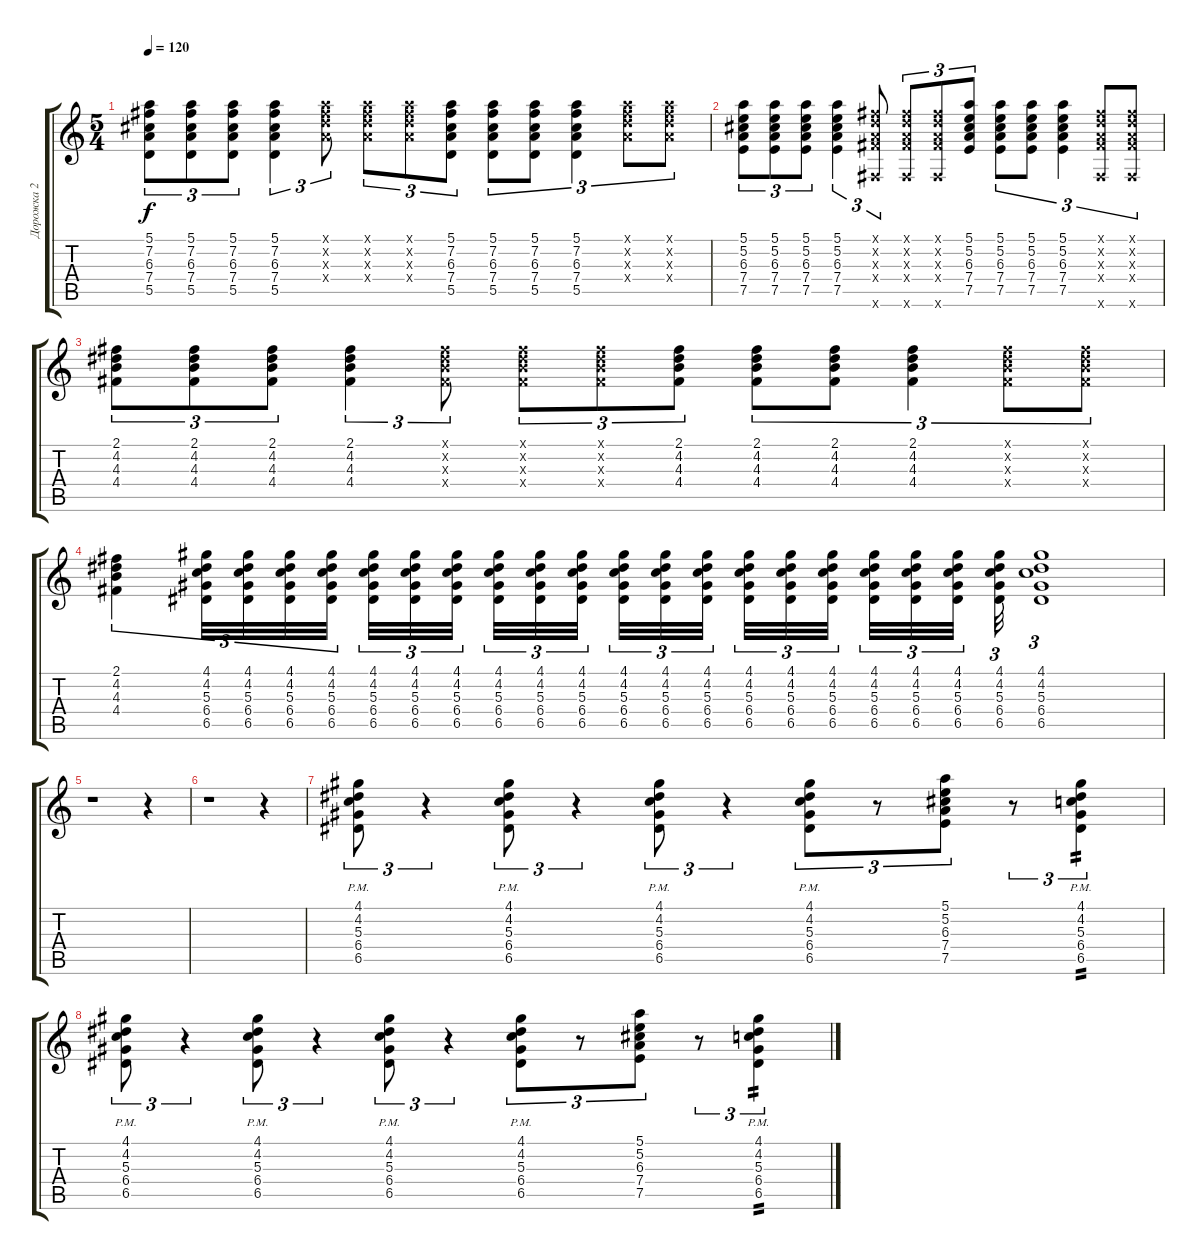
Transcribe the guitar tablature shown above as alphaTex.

\track ("Дорожка 2" "Дорожка 2") {instrument acousticguitarsteel}
\staff {score tabs}
\tuning (E4 B3 G3 D3 A2 E2) {hide}
\ts (5 4)
\tempo 120
\clef g2
\ks c
(5.1 7.2 6.3 7.4 5.5).8{tu (3 2) dy f} (5.1 7.2 6.3 7.4 5.5).8{tu (3 2)} (5.1 7.2 6.3 7.4 5.5).8{tu (3 2)} (5.1 7.2 6.3 7.4 5.5).4{tu (3 2)} (5.1{x} 7.2{x} 7.3{x} 7.4{x}).8{tu (3 2)} (5.1{x} 7.2{x} 7.3{x} 7.4{x}).8{tu (3 2)} (5.1{x} 7.2{x} 7.3{x} 7.4{x}).8{tu (3 2)} (5.1 7.2 6.3 7.4 5.5).8{tu (3 2)} (5.1 7.2 6.3 7.4 5.5).8{tu (3 2)} (5.1 7.2 6.3 7.4 5.5).8{tu (3 2)} (5.1 7.2 6.3 7.4 5.5).4{tu (3 2)} (5.1{x} 7.2{x} 7.3{x} 7.4{x}).8{tu (3 2)} (5.1{x} 7.2{x} 7.3{x} 7.4{x}).8{tu (3 2)} |
(5.1 5.2 6.3 7.4 7.5).8{tu (3 2)} (5.1 5.2 6.3 7.4 7.5).8{tu (3 2)} (5.1 5.2 6.3 7.4 7.5).8{tu (3 2)} (5.1 5.2 6.3 7.4 7.5).4{tu (3 2)} (2.1{x} 3.2{x} 2.3{x} 4.4{x} 2.6{x}).8{tu (3 2)} (2.1{x} 3.2{x} 2.3{x} 4.4{x} 2.6{x}).8{tu (3 2)} (2.1{x} 3.2{x} 2.3{x} 4.4{x} 2.6{x}).8{tu (3 2)} (5.1 5.2 6.3 7.4 7.5).8{tu (3 2)} (5.1 5.2 6.3 7.4 7.5).8{tu (3 2)} (5.1 5.2 6.3 7.4 7.5).8{tu (3 2)} (5.1 5.2 6.3 7.4 7.5).4{tu (3 2)} (2.1{x} 3.2{x} 2.3{x} 4.4{x} 2.6{x}).8{tu (3 2)} (2.1{x} 3.2{x} 2.3{x} 4.4{x} 2.6{x}).8{tu (3 2)} |
(2.1 4.2 4.3 4.4).8{tu (3 2)} (2.1 4.2 4.3 4.4).8{tu (3 2)} (2.1 4.2 4.3 4.4).8{tu (3 2)} (2.1 4.2 4.3 4.4).4{tu (3 2)} (2.1{x} 4.2{x} 4.3{x} 4.4{x}).8{tu (3 2)} (2.1{x} 4.2{x} 4.3{x} 4.4{x}).8{tu (3 2)} (2.1{x} 4.2{x} 4.3{x} 4.4{x}).8{tu (3 2)} (2.1 4.2 4.3 4.4).8{tu (3 2)} (2.1 4.2 4.3 4.4).8{tu (3 2)} (2.1 4.2 4.3 4.4).8{tu (3 2)} (2.1 4.2 4.3 4.4).4{tu (3 2)} (2.1{x} 4.2{x} 4.3{x} 4.4{x}).8{tu (3 2)} (2.1{x} 4.2{x} 4.3{x} 4.4{x}).8{tu (3 2)} |
(2.1 4.2 4.3 4.4).4{tu (3 2)} (4.1 4.2 5.3 6.4 6.5).32{tu (3 2)} (4.1 4.2 5.3 6.4 6.5).32{tu (3 2)} (4.1 4.2 5.3 6.4 6.5).32{tu (3 2)} (4.1 4.2 5.3 6.4 6.5).32{tu (3 2)} (4.1 4.2 5.3 6.4 6.5).32{tu (3 2)} (4.1 4.2 5.3 6.4 6.5).32{tu (3 2)} (4.1 4.2 5.3 6.4 6.5).32{tu (3 2)} (4.1 4.2 5.3 6.4 6.5).32{tu (3 2)} (4.1 4.2 5.3 6.4 6.5).32{tu (3 2)} (4.1 4.2 5.3 6.4 6.5).32{tu (3 2)} (4.1 4.2 5.3 6.4 6.5).32{tu (3 2)} (4.1 4.2 5.3 6.4 6.5).32{tu (3 2)} (4.1 4.2 5.3 6.4 6.5).32{tu (3 2)} (4.1 4.2 5.3 6.4 6.5).32{tu (3 2)} (4.1 4.2 5.3 6.4 6.5).32{tu (3 2)} (4.1 4.2 5.3 6.4 6.5).32{tu (3 2)} (4.1 4.2 5.3 6.4 6.5).32{tu (3 2)} (4.1 4.2 5.3 6.4 6.5).32{tu (3 2)} (4.1 4.2 5.3 6.4 6.5).32{tu (3 2)} (4.1 4.2 5.3 6.4 6.5).32{tu (3 2)} (4.1 4.2 5.3 6.4 6.5).1{tu (3 2)} |
r.1 r.4 |
r.1 r.4 |
(4.1{pm} 4.2 5.3 6.4 6.5).8{tu (3 2)} r.4{tu (3 2)} (4.1{pm} 4.2 5.3 6.4 6.5).8{tu (3 2)} r.4{tu (3 2)} (4.1{pm} 4.2 5.3 6.4 6.5).8{tu (3 2)} r.4{tu (3 2)} (4.1{pm} 4.2 5.3 6.4 6.5).8{tu (3 2)} r.8{tu (3 2)} (5.1 5.2 6.3 7.4 7.5).8{tu (3 2)} r.8{tu (3 2)} (4.1{pm} 4.2 5.3 6.4 6.5).4{tu (3 2) tp 2} |
(4.1{pm} 4.2 5.3 6.4 6.5).8{tu (3 2)} r.4{tu (3 2)} (4.1{pm} 4.2 5.3 6.4 6.5).8{tu (3 2)} r.4{tu (3 2)} (4.1{pm} 4.2 5.3 6.4 6.5).8{tu (3 2)} r.4{tu (3 2)} (4.1{pm} 4.2 5.3 6.4 6.5).8{tu (3 2)} r.8{tu (3 2)} (5.1 5.2 6.3 7.4 7.5).8{tu (3 2)} r.8{tu (3 2)} (4.1{pm} 4.2 5.3 6.4 6.5).4{tu (3 2) tp 2}
